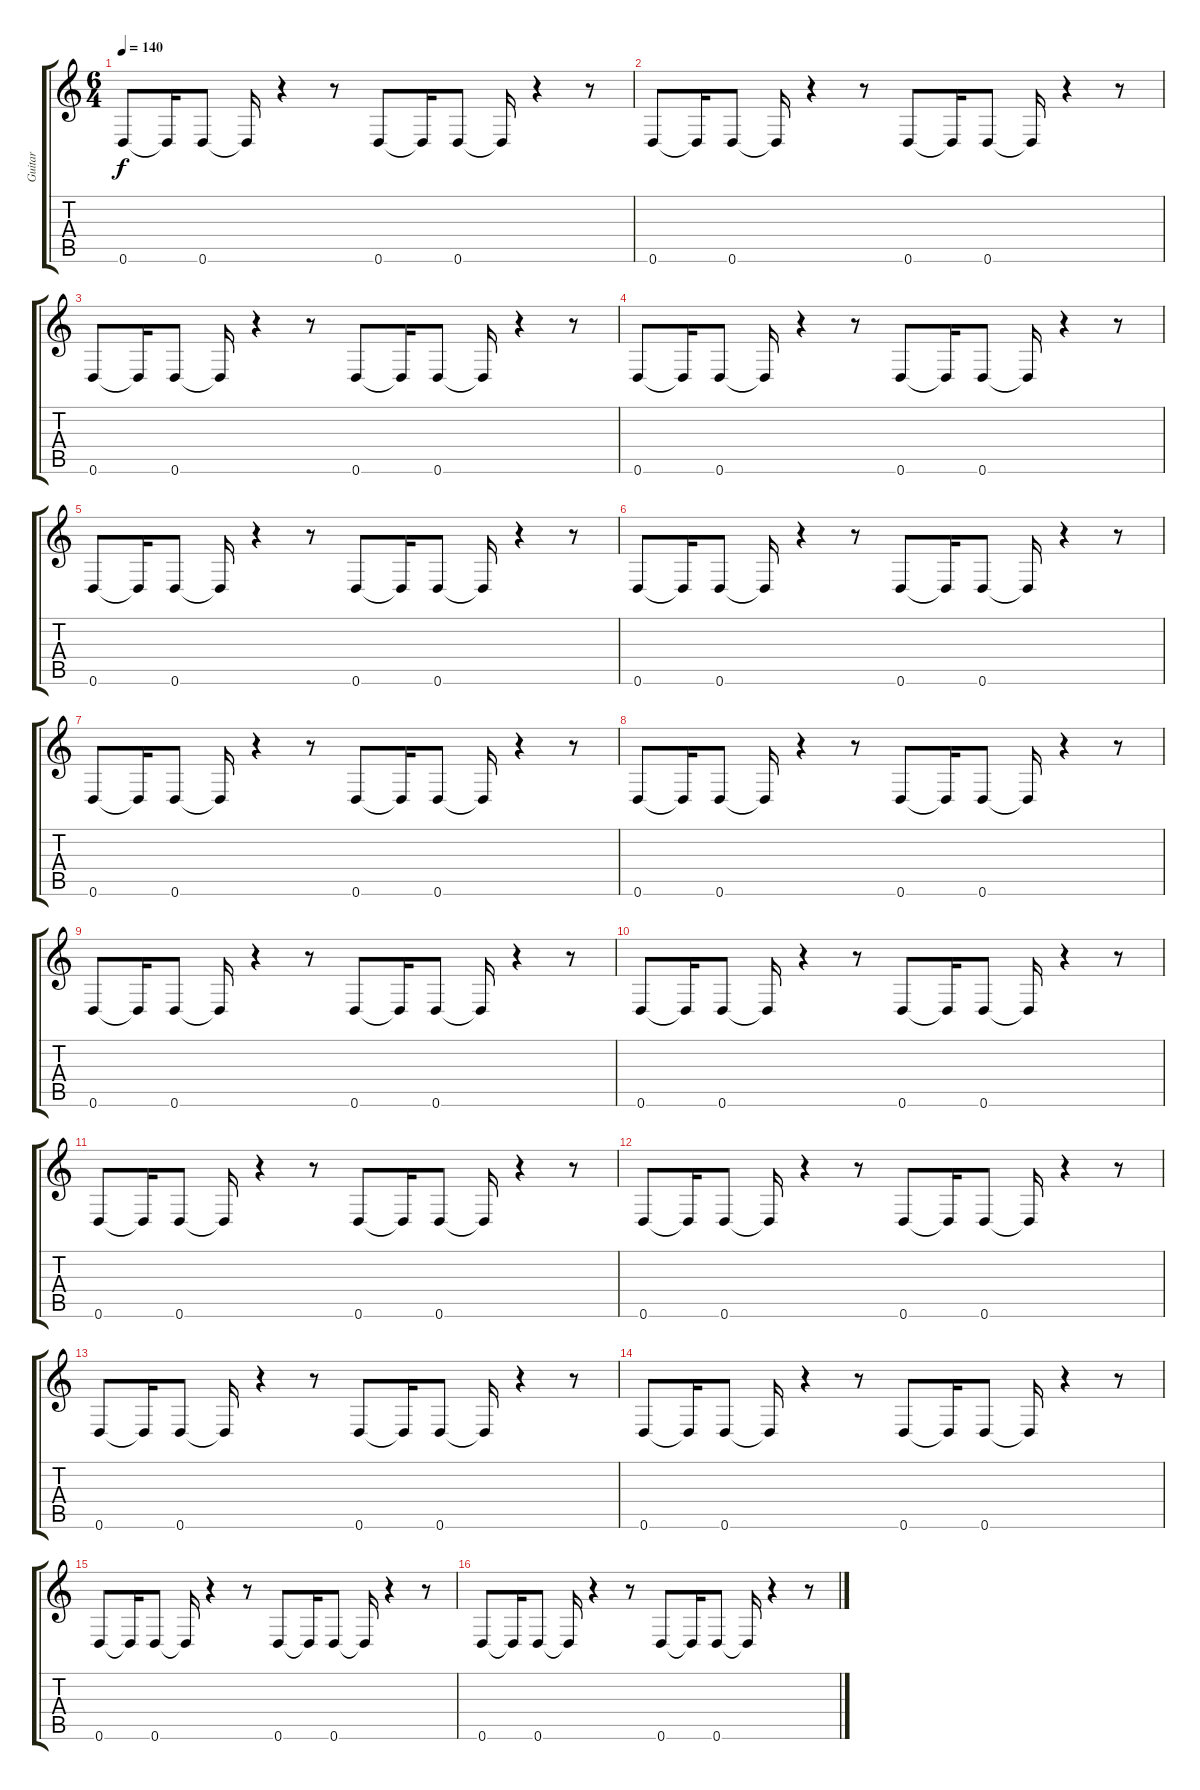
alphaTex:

\track ("Guitar" "Guitar") {instrument overdrivenguitar}
\staff {score tabs}
\tuning (D4 A3 F3 C3 G2 D2) {hide}
\ts (6 4)
\tempo 140
\clef g2
\ks c
0.6.8{dy f} 0.6{t}.16 0.6.8 0.6{t}.16 r.4 r.8 0.6.8 0.6{t}.16 0.6.8 0.6{t}.16 r.4 r.8 |
0.6.8 0.6{t}.16 0.6.8 0.6{t}.16 r.4 r.8 0.6.8 0.6{t}.16 0.6.8 0.6{t}.16 r.4 r.8 |
0.6.8 0.6{t}.16 0.6.8 0.6{t}.16 r.4 r.8 0.6.8 0.6{t}.16 0.6.8 0.6{t}.16 r.4 r.8 |
0.6.8 0.6{t}.16 0.6.8 0.6{t}.16 r.4 r.8 0.6.8 0.6{t}.16 0.6.8 0.6{t}.16 r.4 r.8 |
0.6.8 0.6{t}.16 0.6.8 0.6{t}.16 r.4 r.8 0.6.8 0.6{t}.16 0.6.8 0.6{t}.16 r.4 r.8 |
0.6.8 0.6{t}.16 0.6.8 0.6{t}.16 r.4 r.8 0.6.8 0.6{t}.16 0.6.8 0.6{t}.16 r.4 r.8 |
0.6.8 0.6{t}.16 0.6.8 0.6{t}.16 r.4 r.8 0.6.8 0.6{t}.16 0.6.8 0.6{t}.16 r.4 r.8 |
0.6.8 0.6{t}.16 0.6.8 0.6{t}.16 r.4 r.8 0.6.8 0.6{t}.16 0.6.8 0.6{t}.16 r.4 r.8 |
0.6.8 0.6{t}.16 0.6.8 0.6{t}.16 r.4 r.8 0.6.8 0.6{t}.16 0.6.8 0.6{t}.16 r.4 r.8 |
0.6.8 0.6{t}.16 0.6.8 0.6{t}.16 r.4 r.8 0.6.8 0.6{t}.16 0.6.8 0.6{t}.16 r.4 r.8 |
0.6.8 0.6{t}.16 0.6.8 0.6{t}.16 r.4 r.8 0.6.8 0.6{t}.16 0.6.8 0.6{t}.16 r.4 r.8 |
0.6.8 0.6{t}.16 0.6.8 0.6{t}.16 r.4 r.8 0.6.8 0.6{t}.16 0.6.8 0.6{t}.16 r.4 r.8 |
0.6.8 0.6{t}.16 0.6.8 0.6{t}.16 r.4 r.8 0.6.8 0.6{t}.16 0.6.8 0.6{t}.16 r.4 r.8 |
0.6.8{volume 9} 0.6{t}.16 0.6.8 0.6{t}.16 r.4 r.8 0.6.8 0.6{t}.16 0.6.8 0.6{t}.16 r.4 r.8 |
0.6.8 0.6{t}.16 0.6.8 0.6{t}.16 r.4 r.8 0.6.8 0.6{t}.16 0.6.8 0.6{t}.16 r.4 r.8 |
0.6.8 0.6{t}.16 0.6.8 0.6{t}.16 r.4 r.8 0.6.8 0.6{t}.16 0.6.8 0.6{t}.16 r.4 r.8
